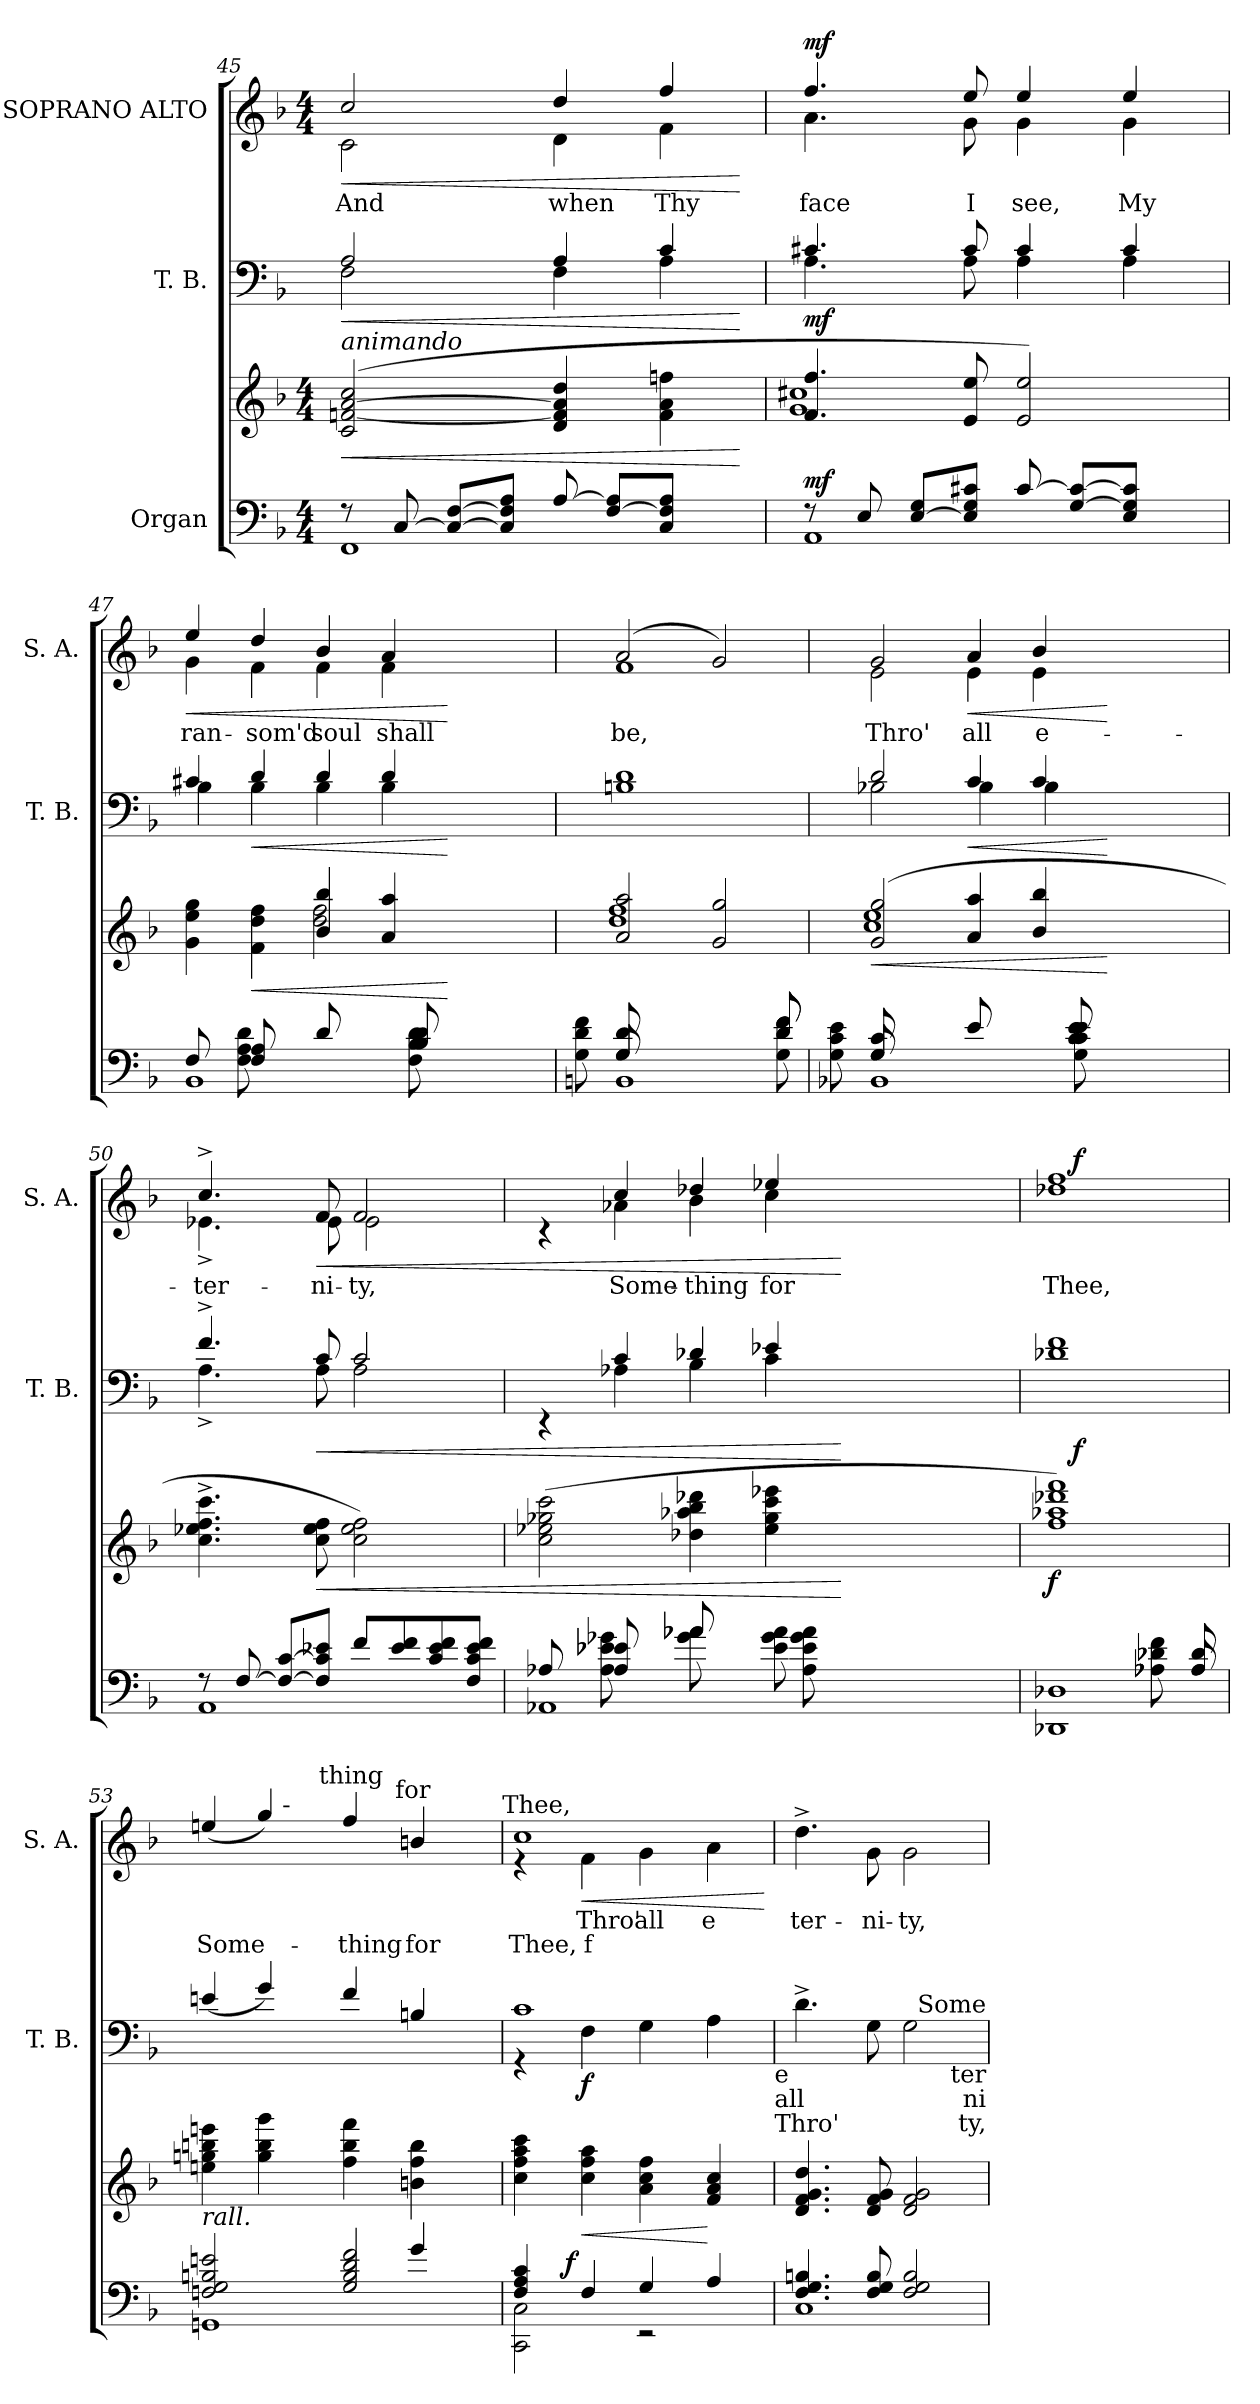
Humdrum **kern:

**kern	**kern	**dynam	**kern	**dynam	**kern	**text	**text	**dynam
*part3	*part3	*part3	*part2	*part2	*part1	*part1	*part1	*part1
*staff4	*staff3	*staff3/4	*staff2	*staff2	*staff1	*staff1	*staff1	*staff1
*I"Organ	*	*	*I"T. B.	*	*I"SOPRANO ALTO	*	*	*
*	*	*	*I'T. B.	*	*I'S. A.	*	*	*
*clefF4	*clefG2	*	*clefF4	*	*clefG2	*	*	*
*k[b-]	*k[b-]	*	*k[b-]	*	*k[b-]	*	*	*
*F:	*F:	*	*F:	*	*F:	*	*	*
*M4/4	*M4/4	*	*	*	*M4/4	*	*	*
=45	=45	=45	=45	=45	=45	=45	=45	=45
*^	*	*	*	*	*	*	*	*
!	!	!	!	!	!	!LO:TX:a:i:t=animando	!	!	!
!	!	!LO:TX:a:i:t=animando	!	!	!	!	!	!	!
!	!	!	!LO:HP:b	!	!LO:HP:b	!	!LO:LY:b	!	!LO:HP:b
*	*	*	*	*^	*	*^	*	*	*
8rF	1FF	(2c/ [<2fn/ [>2a/ 2cc/	<	2A/	2F\	<	2cc/	2c\	And	.	<
[>8C/	.	.	.	.	.	.	.	.	.	.	.
8C/_ [>8F/L	.	.	.	.	.	.	.	.	.	.	.
8C/] 8F/] 8A/J	.	.	.	.	.	.	.	.	.	.	.
!	!	!	!	!	!	!	!	!	!LO:LY:b	!	!
[>8A/	.	4d/ 4f/] 4a/] 4dd/	.	4A/	4F\	.	4dd/	4d\	when	.	.
[>8F/ 8A/]L	.	.	.	.	.	.	.	.	.	.	.
!	!	!	!	!	!	!	!	!	!LO:LY:b	!	!
8C/ 8F/] 8A/J	.	4f\ 4a\ 4ffn\	.	4c/	4A\	.	4ff/	4f\	Thy	.	.
8ryy	.	.	.	.	.	.	.	.	.	.	.
*	*	*	*	*v	*v	*	*	*	*	*	*
*v	*v	*	*	*	*	*v	*v	*	*	*
.	.	[	.	[	.	.	.	[
=46	=46	=46	=46	=46	=46	=46	=46	=46
*^	*^	*	*^	*	*	*	*	*
!	!	!	!	!LO:DY:a=2	!	!	!LO:DY:b	!	!LO:LY:b	!	!LO:DY:a
*	*	*	*	*	*	*	*	*^	*	*	*
8rF	1AA	4.f/ 4.ff/	1g 1cc#X	mf	4.c#X/	4.A\	mf	4.ff/	4.a\	face	.	mf
8E/	.	.	.	.	.	.	.	.	.	.	.	.
[>8E/ 8G/L	.	.	.	.	.	.	.	.	.	.	.	.
!	!	!	!	!	!	!	!	!	!	!LO:LY:b	!	!
8E/] 8G/ 8c#X/J	.	8e/ 8ee/	.	.	8c#/	8A\	.	8ee/	8g\	I	.	.
!	!	!	!	!	!	!	!	!	!	!LO:LY:b	!	!
[>8c#/	.	2e/ 2ee/)	.	.	4c#/	4A\	.	4ee/	4g\	see,	.	.
[>8G/ 8c#/_L	.	.	.	.	.	.	.	.	.	.	.	.
!	!	!	!	!	!	!	!	!	!	!LO:LY:b	!	!
8E/ 8G/] 8c#/]J	.	.	.	.	4c#/	4A\	.	4ee/	4g\	My	.	.
8ryy	.	.	.	.	.	.	.	.	.	.	.	.
!!LO:PB:g=z	!!
=47	=47	=47	=47	=47	=47	=47	=47	=47	=47	=47	=47	=47
*^	*^	*	*	*	*	*	*	*	*	*	*	*
!	!	!	!	!	!	!	!	!	!	!	!	!LO:LY:b	!	!LO:HP:b
1BB-	8F/	4ryy	2..ryy	4g\ 4ee\ 4gg\	2ryy	.	4c#X/	4B-\	.	4ee/	4g\	ran-	.	<
.	8ryy	.	.	.	.	.	.	.	.	.	.	.	.	.
!	!	!	!	!	!	!LO:HP:b	!	!	!LO:HP:b	!	!	!LO:LY:b	!	!
.	8F/ 8A/	8F\ 8A\ 8d\	.	4f\ 4dd\ 4ff\	.	<	4d/	4B-\	<	4dd/	4f\	-som'd	.	.
.	2ryy	8ryy	.	.	.	.	.	.	.	.	.	.	.	.
!	!	!	!	!	!	!	!	!	!	!	!	!LO:LY:b	!	!
.	.	8d/	.	4b-/ 4bb-/	2dd\ 2ff\	.	4d/	4B-\	.	4b-/	4f\	soul	.	.
.	.	4ryy	.	.	.	.	.	.	.	.	.	.	.	.
!	!	!	!	!	!	!	!	!	!	!	!	!LO:LY:b	!	!
.	.	.	.	4a/ 4aa/	.	.	4d/	4B-\	.	4a/	4f\	shall	.	.
.	8ryy	8B-/ 8d/	8F\ 8B-\ 8d\	.	.	.	.	.	.	.	.	.	.	.
2ryy	2ryy	2ryy	2ryy	2ryy	2ryy	[	2ryy	2ryy	[	2ryy	2ryy	.	.	[
8ryy	8ryy	8ryy	8ryy	8ryy	8ryy	.	8ryy	8ryy	.	8ryy	8ryy	.	.	.
=48	=48	=48	=48	=48	=48	=48	=48	=48	=48	=48	=48	=48	=48	=48
!	!	!	!	!	!	!	!	!	!	!	!	!LO:LY:b	!	!
*	*	*	*	*	*	*	*v	*v	*	*	*	*	*	*
1BBn	8G/	8G/ 8d/	8G\ 8d\ 8f\	2a/ 2aa/	1dd 1ff	.	1Bn 1d	.	(2a/	1f	be,	.	.
.	2.ryy	2.ryy	2.ryy	.	.	.	.	.	.	.	.	.	.
.	.	.	.	2g/ 2gg/	.	.	.	.	2g/)	.	.	.	.
.	8d/ 8f/	8G\ 8d\ 8f\	8f/	.	.	.	.	.	.	.	.	.	.
=49	=49	=49	=49	=49	=49	=49	=49	=49	=49	=49	=49	=49	=49
!	!	!	!	!	!	!LO:HP:b	!	!	!	!	!LO:LY:b	!	!
*	*	*	*	*	*	*	*^	*	*	*	*	*	*
1BB-X	8G/	8G/ 8c/	8G\ 8c\ 8e\	(2g/ 2gg/	1cc 1ee	<	2d/	2B-X\	.	2g/	2e\	Thro'	.	.
.	2.ryy	2ryy	4.ryy	.	.	.	.	.	.	.	.	.	.	.
!	!	!	!	!	!	!	!	!	!LO:HP:b	!	!	!LO:LY:b	!	!LO:HP:b
.	.	.	8e/	4a/ 4aa/	.	.	4c/	4B-\	<	4a/	4e\	all	.	<
.	.	8ryy	4ryy	.	.	.	.	.	.	.	.	.	.	.
!	!	!	!	!	!	!	!	!	!	!	!	!LO:LY:b	!	!
.	.	32ryy	.	4b-/ 4bb-/	.	.	4c/	4B-\	.	4b-/	4e\	e-	.	.
.	.	2..ryy	.	.	.	.	.	.	.	.	.	.	.	.
.	8G\ 8c\ 8e\	.	8c/ 8e/	.	.	.	.	.	.	.	.	.	.	.
2ryy	2ryy	.	2ryy	2ryy	2ryy	[	2ryy	2ryy	[	2ryy	2ryy	.	.	[
8ryy	8ryy	.	8ryy	8ryy	8ryy	.	8ryy	8ryy	.	8ryy	8ryy	.	.	.
32ryy	32ryy	.	32ryy	32ryy	32ryy	.	32ryy	32ryy	.	32ryy	32ryy	.	.	.
!!LO:LB:g=z	!!
=50	=50	=50	=50	=50	=50	=50	=50	=50	=50	=50	=50	=50	=50	=50
!	!	!	!	!	!	!	!	!	!	!	!	!LO:LY:b	!	!
*	*v	*v	*v	*	*	*	*	*	*	*	*	*	*	*
*	*	*v	*v	*	*	*	*	*	*	*	*	*
8rF	1AA	4.cc\^> 4.ee-X\^> 4.ff\^> 4.ccc\^>	.	4.f^>/	4.A^<\	.	4.cc^>/	4.e-X^<\	-ter-	.	.
[<8F/	.	.	.	.	.	.	.	.	.	.	.
8F/_ [<8c/L	.	.	.	.	.	.	.	.	.	.	.
!	!	!	!LO:HP:b	!	!	!LO:HP:b	!	!	!LO:LY:b	!	!LO:HP:b
8F/] 8c/] 8e-X/J	.	8cc\ 8ee-\ 8ff\	<	8c/	8A\	<	8f/	8e-\	-ni-	.	<
!	!	!	!	!	!	!	!	!	!LO:LY:b	!	!
8f/L	.	2cc\ 2ee-\ 2ff\)	.	2c/	2A\	.	2f/	2e-\	-ty,	.	.
8e-/ 8f/	.	.	.	.	.	.	.	.	.	.	.
8c/ 8e-/ 8f/	.	.	.	.	.	.	.	.	.	.	.
8F/ 8c/ 8e-/ 8f/J	.	.	.	.	.	.	.	.	.	.	.
=51	=51	=51	=51	=51	=51	=51	=51	=51	=51	=51	=51
*^	*^	*	*	*	*	*	*	*	*	*	*
1AA-X	8A-X/	4ryy	2ryy	(>2cc\ 2ee-X\ 2gg-X\ 2ccc\	.	4ryy	4rEE	.	4ryy	4rc	.	.	.
.	8ryy	.	.	.	.	.	.	.	.	.	.	.	.
!	!	!	!	!	!	!	!	!	!	!	!LO:LY:b	!	!
.	8A-/ 8e-X/	8A-\ 8e-\ 8g-X\	.	.	.	4c/	4A-X\	.	4cc/	4a-X\	Some-	.	.
.	2ryy	8ryy	.	.	.	.	.	.	.	.	.	.	.
!	!	!	!	!	!	!	!	!	!	!	!LO:LY:b	!	!
.	.	8a-X/	8g-\ 8a-\	4dd-X\ 4aa-X\ 4bb-\ 4ddd-X\	.	4d-X/	4B-\	.	4dd-X/	4b-\	-thing	.	.
.	.	4ryy	4ryy	.	.	.	.	.	.	.	.	.	.
!	!	!	!	!	!	!	!	!	!	!	!LO:LY:b	!	!
.	.	.	.	4ee-\ 4gg-\ 4ccc\ 4eee-X\	.	4e-X/	4c\	.	4ee-X/	4cc\	for	.	.
.	8..ryy	8A-\ 8e-\ 8g-\ 8a-\	8e-\ 8g-\ 8a-\	.	.	.	.	.	.	.	.	.	.
2ryy	.	2ryy	2ryy	2ryy	[	2ryy	2ryy	[	2ryy	2ryy	.	.	[
.	2ryy	.	.	.	.	.	.	.	.	.	.	.	.
8..ryy	.	8..ryy	8..ryy	8..ryy	.	8..ryy	8..ryy	.	8..ryy	8..ryy	.	.	.
.	8ryy	.	.	.	.	.	.	.	.	.	.	.	.
=52	=52	=52	=52	=52	=52	=52	=52	=52	=52	=52	=52	=52	=52
!	!	!	!	!	!LO:DY:b	!	!	!	!	!	!LO:LY:b	!	!
1DD-X 1D-X	2..ryy	2..ryy	2..ryy	1ff 1aa-X 1ddd-X 1fff)	f	1d-X 1f	16ryy	.	1dd-X 1ff	16ryy	Thee,	.	.
!	!	!	!	!	!	!	!	!LO:DY:b	!	!	!	!	!LO:DY:a
.	.	.	.	.	.	.	2...ryy	f	.	2...ryy	.	.	f
.	8A-X/	8A-/ 8d-X/	8A-\ 8d-\ 8f\	.	.	.	.	.	.	.	.	.	.
!!LO:LB:g=z
=53	=53	=53	=53	=53	=53	=53	=53	=53	=53	=53	=53	=53	=53
*	*	*	*	*^	*	*	*	*	*	*	*	*	*
!	!	!	!	!	!	!	!	!	!	!LO:TX:a:t=Some	!	!	!	!
!	!	!	!	!	!	!	!	!	!	!LO:TX:a:i:t=rall.	!	!	!	!
!	!	!	!	!LO:TX:b:i:t=rall.	!	!	!	!	!	!	!	!	!	!
!	!	!	!	!	!	!	!	!	!	!	!	!	!LO:LY:b	!
*	*	*v	*v	*	*	*	*v	*v	*	*^	*^	*	*	*
1GGn	2Fn/ 2G/ 2Bn/ 2en/	2.ryy	4ryy	4een\ 4ggn\ 4bbn\ 4eeen\	.	(4en/	.	(4een/	4ryy	4..ryy	2ryy	.	Some-	.
.	.	.	2.ryy	4gg\ 4bb\ 4ggg\	.	4g/)	.	4gg/)	16ryy	.	.	.	.	.
!	!	!	!	!	!	!	!	!	!LO:TX:a:t=-	!	!	!	!	!
.	.	.	.	.	.	.	.	.	2ryy	.	.	.	.	.
!	!	!	!	!	!	!	!	!	!	!LO:TX:a:t=thing	!	!	!	!
.	.	.	.	.	.	.	.	.	.	2ryy	.	.	.	.
!	!	!	!	!	!	!	!	!	!	!	!	!	!LO:LY:b	!
.	2G/ 2B/ 2d/ 2f/	.	.	4ff\ 4bb\ 4fff\	.	4f/	.	4ff/	.	.	8..ryy	.	-thing	.
!	!	!	!	!	!	!	!	!	!	!	!LO:TX:a:t=for	!	!	!
.	.	.	.	.	.	.	.	.	.	.	4ryy	.	.	.
!	!	!	!	!	!	!	!	!	!	!	!	!	!LO:LY:b	!
.	.	4g/	.	4bn\ 4ff\ 4bb\	.	4Bn/	.	4bn/	.	.	.	.	for	.
.	.	.	.	.	.	.	.	.	8.ryy	.	.	.	.	.
.	.	.	.	.	.	.	.	.	.	16ryy	.	.	.	.
.	.	.	.	.	.	.	.	.	.	.	32ryy	.	.	.
!	!	!	!	!	!	!	!	!LO:TX:a:t=Thee,	!	!	!	!	!	!
=54	=54	=54	=54	=54	=54	=54	=54	=54	=54	=54	=54	=54	=54	=54
*	*	*	*	*	*	*^	*	*	*	*	*	*	*	*
!	!	!	!	!	!	!	!	!	!	!	!	!	!	!LO:LY:b	!
*	*	*	*v	*v	*	*	*	*	*	*v	*v	*v	*	*	*
4F/ 4A/ 4c/	2CC\ 2C\	8..ryy	4cc\ 4ff\ 4aa\ 4ccc\	.	1c	4rGG	.	1cc	4re	.	Thee,	.
!	!	!	!	!LO:DY:a=2	!	!	!	!	!	!	!	!
.	.	2ryy	.	f	.	.	.	.	.	.	.	.
!	!	!	!	!LO:HP:b	!	!	!LO:DY:b	!	!	!LO:LY:b	!LO:LY:b	!LO:HP:b
4F/	.	.	4cc\ 4ff\ 4aa\	<	.	4F\	f	.	4f\	Thro'	f	<
!	!	!	!	!	!	!	!	!	!	!LO:LY:b	!	!
4G/	2rEE	.	4a\ 4cc\ 4ff\	.	.	4G\	.	.	4g\	all	.	.
.	.	4ryy	.	.	.	.	.	.	.	.	.	.
!	!	!	!	!	!	!	!	!	!	!LO:LY:b	!	!
4A/	.	.	4f/ 4a/ 4cc/	[	.	4A\	.	.	4a\	e-	.	.
.	.	32ryy	.	.	.	.	.	.	.	.	.	.
*	*	*	*	*	*v	*v	*	*	*	*	*	*
*	*	*	*	*	*	*	*v	*v	*	*	*
.	.	.	.	.	.	.	.	.	.	[
!	!	!	!	!	!LO:TX:b:t=e	!	!	!	!	!
!	!	!	!	!	!LO:TX:b:t=all	!	!	!	!	!
!	!	!	!	!	!LO:TX:b:t=Thro'	!	!	!	!	!
=55	=55	=55	=55	=55	=55	=55	=55	=55	=55	=55
!	!	!	!	!	!	!	!	!LO:LY:b	!	!
*	*v	*v	*	*	*	*	*	*	*	*
4.F/ 4.G/ 4.Bn/	1C	4.d/ 4.f/ 4.g/ 4.dd/	.	4.d^>\	.	4.dd^>\	-ter-	.	.
!	!	!	!	!	!	!	!LO:LY:b	!	!
8F/ 8G/ 8B/	.	8d/ 8f/ 8g/	.	8G\	.	8g\	-ni-	.	.
!	!	!	!	!	!	!	!LO:LY:b	!	!
2F/ 2G/ 2B/	.	2d/ 2f/ 2g/	.	2G\	.	2g\	-ty,	.	.
*v	*v	*	*	*	*	*	*	*	*
!	!	!	!LO:TX:a:t=Some	!	!	!	!	!
!	!	!	!LO:TX:b:t=ter	!	!	!	!	!
!	!	!	!LO:TX:b:t=ni	!	!	!	!	!
!	!	!	!LO:TX:b:t=ty,	!	!	!	!	!
=	=	=	=	=	=	=	=	=
*-	*-	*-	*-	*-	*-	*-	*-	*-
